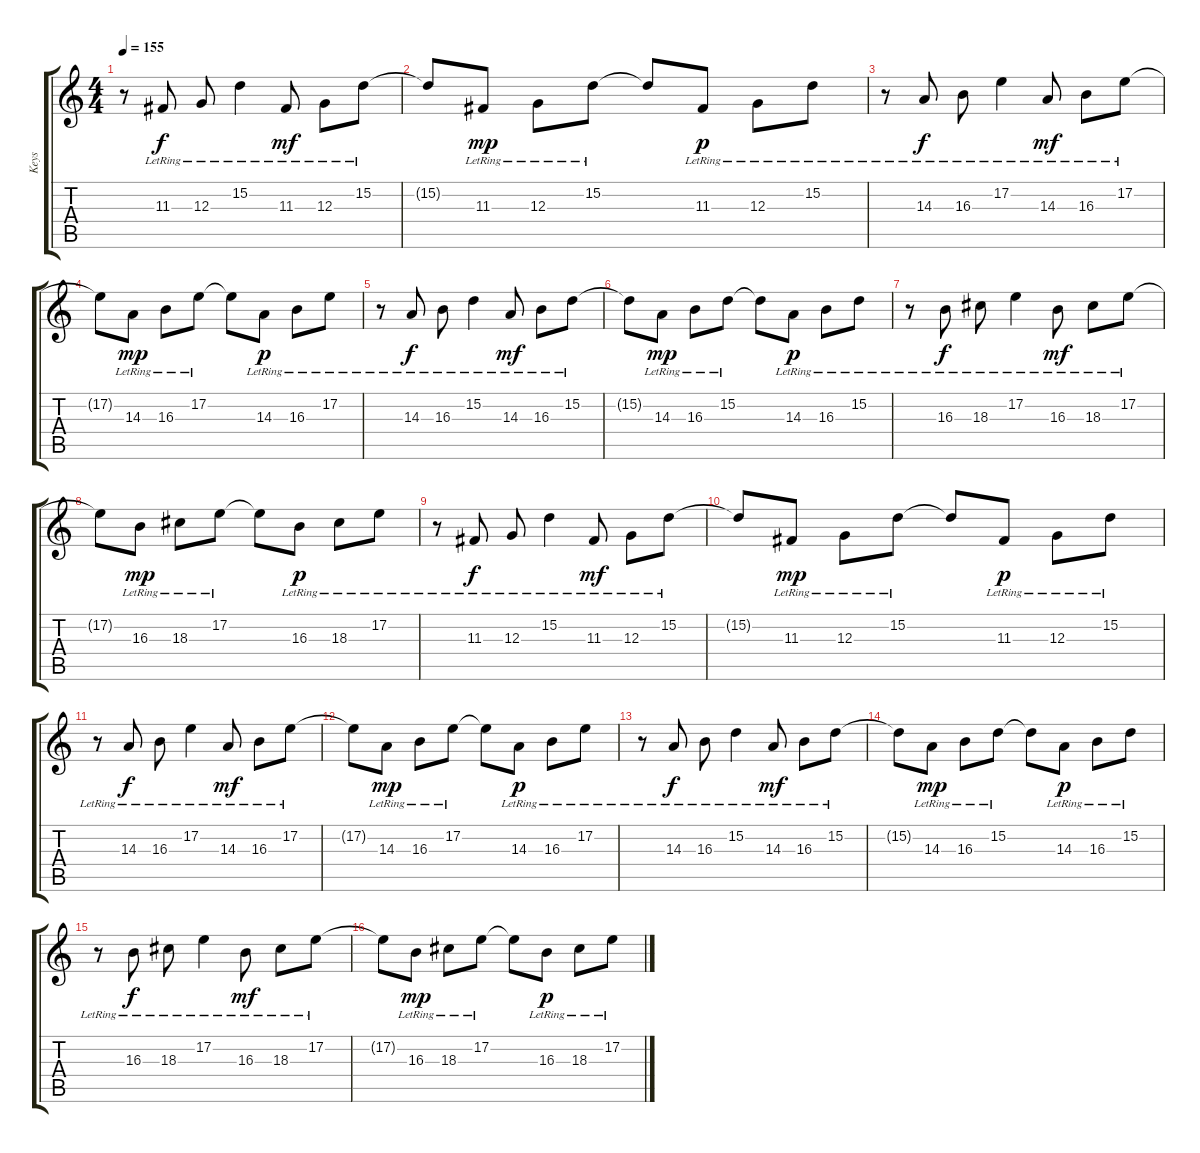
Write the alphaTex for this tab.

\track ("Keys" "Keys") {instrument acousticgrandpiano}
\staff {score tabs}
\tuning (E4 B3 G3 D3 A2 E2) {hide}
\ts (4 4)
\tempo 155
\clef g2
\ks c
r.8{dy p} 11.3{lr}.8{dy f} 12.3{lr}.8 15.2{lr}.4 11.3{lr}.8{dy mf} 12.3{lr}.8 15.2{lr}.8 |
15.2{t}.8 11.3{lr}.8{dy mp} 12.3{lr}.8 15.2{lr}.8 15.2{t}.8 11.3{lr}.8{dy p} 12.3{lr}.8 15.2{lr}.8 |
r.8 14.3{lr}.8{dy f} 16.3{lr}.8 17.2{lr}.4 14.3{lr}.8{dy mf} 16.3{lr}.8 17.2{lr}.8 |
17.2{t}.8 14.3{lr}.8{dy mp} 16.3{lr}.8 17.2{lr}.8 17.2{t}.8 14.3{lr}.8{dy p} 16.3{lr}.8 17.2{lr}.8 |
r.8 14.3{lr}.8{dy f} 16.3{lr}.8 15.2{lr}.4 14.3{lr}.8{dy mf} 16.3{lr}.8 15.2{lr}.8 |
15.2{t}.8 14.3{lr}.8{dy mp} 16.3{lr}.8 15.2{lr}.8 15.2{t}.8 14.3{lr}.8{dy p} 16.3{lr}.8 15.2{lr}.8 |
r.8 16.3{lr}.8{dy f} 18.3{lr}.8 17.2{lr}.4 16.3{lr}.8{dy mf} 18.3{lr}.8 17.2{lr}.8 |
17.2{t}.8 16.3{lr}.8{dy mp} 18.3{lr}.8 17.2{lr}.8 17.2{t}.8 16.3{lr}.8{dy p} 18.3{lr}.8 17.2{lr}.8 |
r.8 11.3{lr}.8{dy f} 12.3{lr}.8 15.2{lr}.4 11.3{lr}.8{dy mf} 12.3{lr}.8 15.2{lr}.8 |
15.2{t}.8 11.3{lr}.8{dy mp} 12.3{lr}.8 15.2{lr}.8 15.2{t}.8 11.3{lr}.8{dy p} 12.3{lr}.8 15.2{lr}.8 |
r.8 14.3{lr}.8{dy f} 16.3{lr}.8 17.2{lr}.4 14.3{lr}.8{dy mf} 16.3{lr}.8 17.2{lr}.8 |
17.2{t}.8 14.3{lr}.8{dy mp} 16.3{lr}.8 17.2{lr}.8 17.2{t}.8 14.3{lr}.8{dy p} 16.3{lr}.8 17.2{lr}.8 |
r.8 14.3{lr}.8{dy f} 16.3{lr}.8 15.2{lr}.4 14.3{lr}.8{dy mf} 16.3{lr}.8 15.2{lr}.8 |
15.2{t}.8 14.3{lr}.8{dy mp} 16.3{lr}.8 15.2{lr}.8 15.2{t}.8 14.3{lr}.8{dy p} 16.3{lr}.8 15.2{lr}.8 |
r.8 16.3{lr}.8{dy f} 18.3{lr}.8 17.2{lr}.4 16.3{lr}.8{dy mf} 18.3{lr}.8 17.2{lr}.8 |
17.2{t}.8 16.3{lr}.8{dy mp} 18.3{lr}.8 17.2{lr}.8 17.2{t}.8 16.3{lr}.8{dy p} 18.3{lr}.8 17.2{lr}.8
